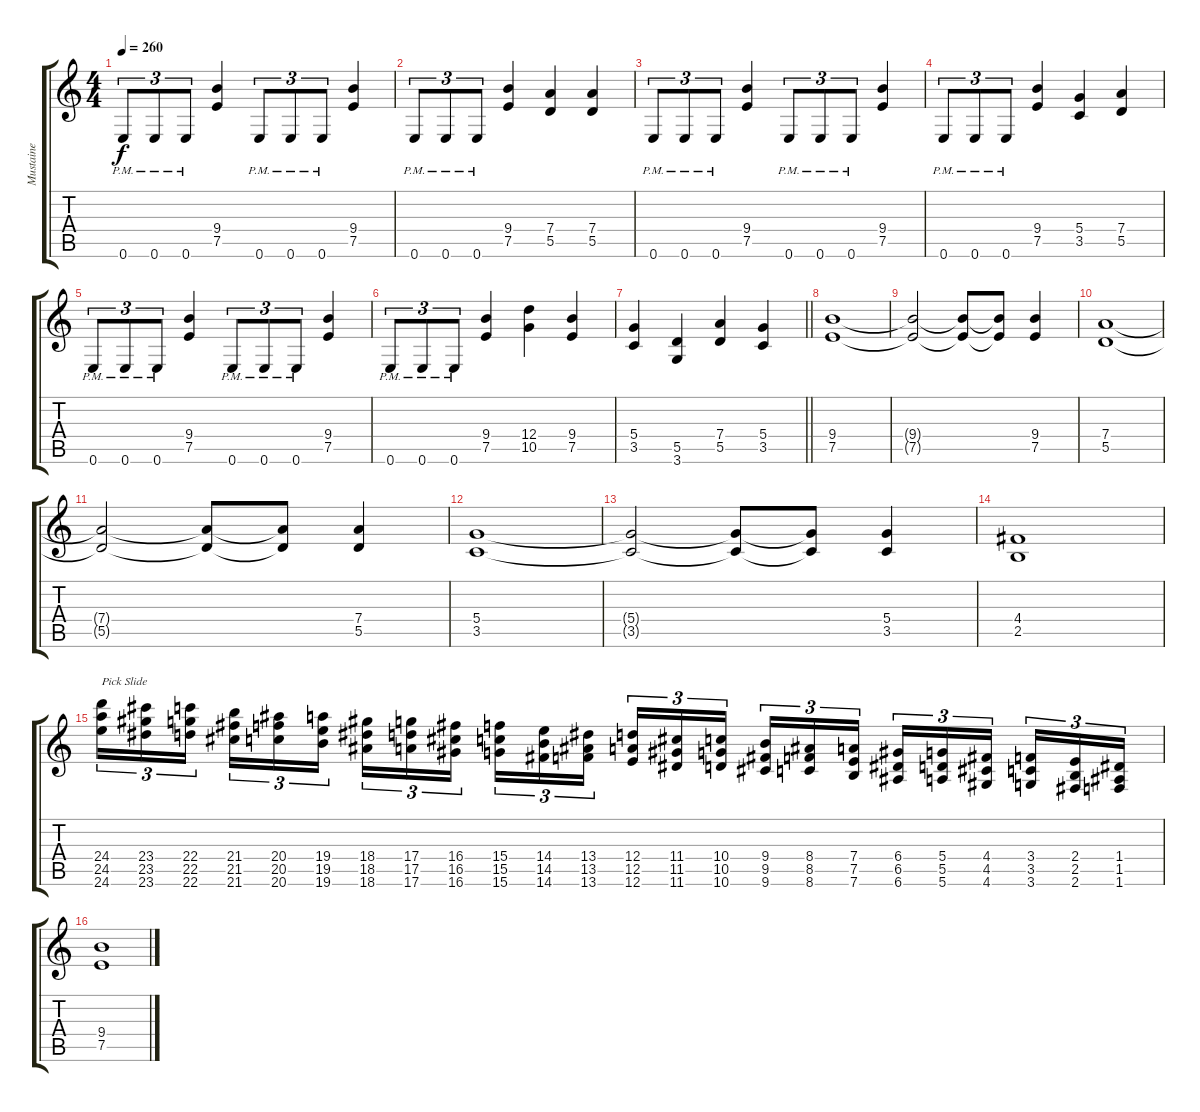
\track ("Mustaine" "Mustaine") {instrument distortionguitar}
\staff {score tabs}
\tuning (E4 B3 G3 D3 A2 E2) {hide}
\ts (4 4)
\tempo 260
\clef g2
\ks c
0.6{pm}.8{tu (3 2) dy f} 0.6{pm}.8{tu (3 2)} 0.6{pm}.8{tu (3 2)} (9.4 7.5).4 0.6{pm}.8{tu (3 2)} 0.6{pm}.8{tu (3 2)} 0.6{pm}.8{tu (3 2)} (9.4 7.5).4 |
0.6{pm}.8{tu (3 2)} 0.6{pm}.8{tu (3 2)} 0.6{pm}.8{tu (3 2)} (9.4 7.5).4 (7.4 5.5).4 (7.4 5.5).4 |
0.6{pm}.8{tu (3 2)} 0.6{pm}.8{tu (3 2)} 0.6{pm}.8{tu (3 2)} (9.4 7.5).4 0.6{pm}.8{tu (3 2)} 0.6{pm}.8{tu (3 2)} 0.6{pm}.8{tu (3 2)} (9.4 7.5).4 |
0.6{pm}.8{tu (3 2)} 0.6{pm}.8{tu (3 2)} 0.6{pm}.8{tu (3 2)} (9.4 7.5).4 (5.4 3.5).4 (7.4 5.5).4 |
0.6{pm}.8{tu (3 2)} 0.6{pm}.8{tu (3 2)} 0.6{pm}.8{tu (3 2)} (9.4 7.5).4 0.6{pm}.8{tu (3 2)} 0.6{pm}.8{tu (3 2)} 0.6{pm}.8{tu (3 2)} (9.4 7.5).4 |
0.6{pm}.8{tu (3 2)} 0.6{pm}.8{tu (3 2)} 0.6{pm}.8{tu (3 2)} (9.4 7.5).4 (12.4 10.5).4 (9.4 7.5).4 |
\barLineRight lightlight
(5.4 3.5).4 (5.5 3.6).4 (7.4 5.5).4 (5.4 3.5).4 |
(9.4 7.5).1 |
(9.4{t} 7.5{t}).2 (9.4{t} 7.5{t}).8 (9.4{t} 7.5{t}).8 (9.4 7.5).4 |
(7.4 5.5).1 |
(7.4{t} 5.5{t}).2 (7.4{t} 5.5{t}).8 (7.4{t} 5.5{t}).8 (7.4 5.5).4 |
(5.4 3.5).1 |
(5.4{t} 3.5{t}).2 (5.4{t} 3.5{t}).8 (5.4{t} 3.5{t}).8 (5.4 3.5).4 |
(4.4 2.5).1 |
(24.4 24.5 24.6).16{tu (3 2) txt "Pick Slide" instrument guitarfretnoise} (23.4 23.5 23.6).16{tu (3 2)} (22.4 22.5 22.6).16{tu (3 2) beam splitsecondary} (21.4 21.5 21.6).16{tu (3 2)} (20.4 20.5 20.6).16{tu (3 2)} (19.4 19.5 19.6).16{tu (3 2)} (18.4 18.5 18.6).16{tu (3 2)} (17.4 17.5 17.6).16{tu (3 2)} (16.4 16.5 16.6).16{tu (3 2) beam splitsecondary} (15.4 15.5 15.6).16{tu (3 2)} (14.4 14.5 14.6).16{tu (3 2)} (13.4 13.5 13.6).16{tu (3 2)} (12.4 12.5 12.6).16{tu (3 2)} (11.4 11.5 11.6).16{tu (3 2)} (10.4 10.5 10.6).16{tu (3 2) beam splitsecondary} (9.4 9.5 9.6).16{tu (3 2)} (8.4 8.5 8.6).16{tu (3 2)} (7.4 7.5 7.6).16{tu (3 2)} (6.4 6.5 6.6).16{tu (3 2)} (5.4 5.5 5.6).16{tu (3 2)} (4.4 4.5 4.6).16{tu (3 2) beam splitsecondary} (3.4 3.5 3.6).16{tu (3 2)} (2.4 2.5 2.6).16{tu (3 2)} (1.4 1.5 1.6).16{tu (3 2)} |
(9.4 7.5).1{instrument distortionguitar}
